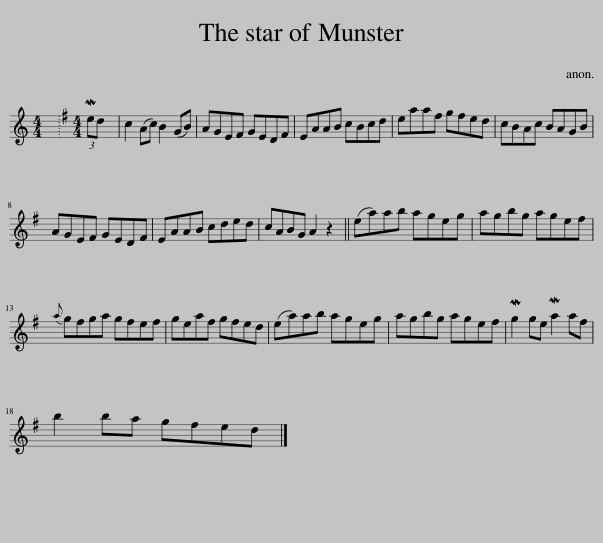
X:1
L:1/8
M:4/4
I:linebreak $
K:C
V:1 treble
V:1
 x8 |[K:G][M:4/4] (3:2:2Med x/24 | c2 (Ac) B2 (GB) | AGEF GEDF | EAAB cBcd | %5
 eaaf gfed | cBAc BAGB |$ AGEF GEDF | EAAB cded | cABG A2 z2 || %10
 (ea)ab ageg | agbg agef |${a} gfga gfef | geaf gfed | (ea)ab ageg | %15
 agbg agef | Mg2 ge Ma2 af |$ b2 ba gfed |] %18
